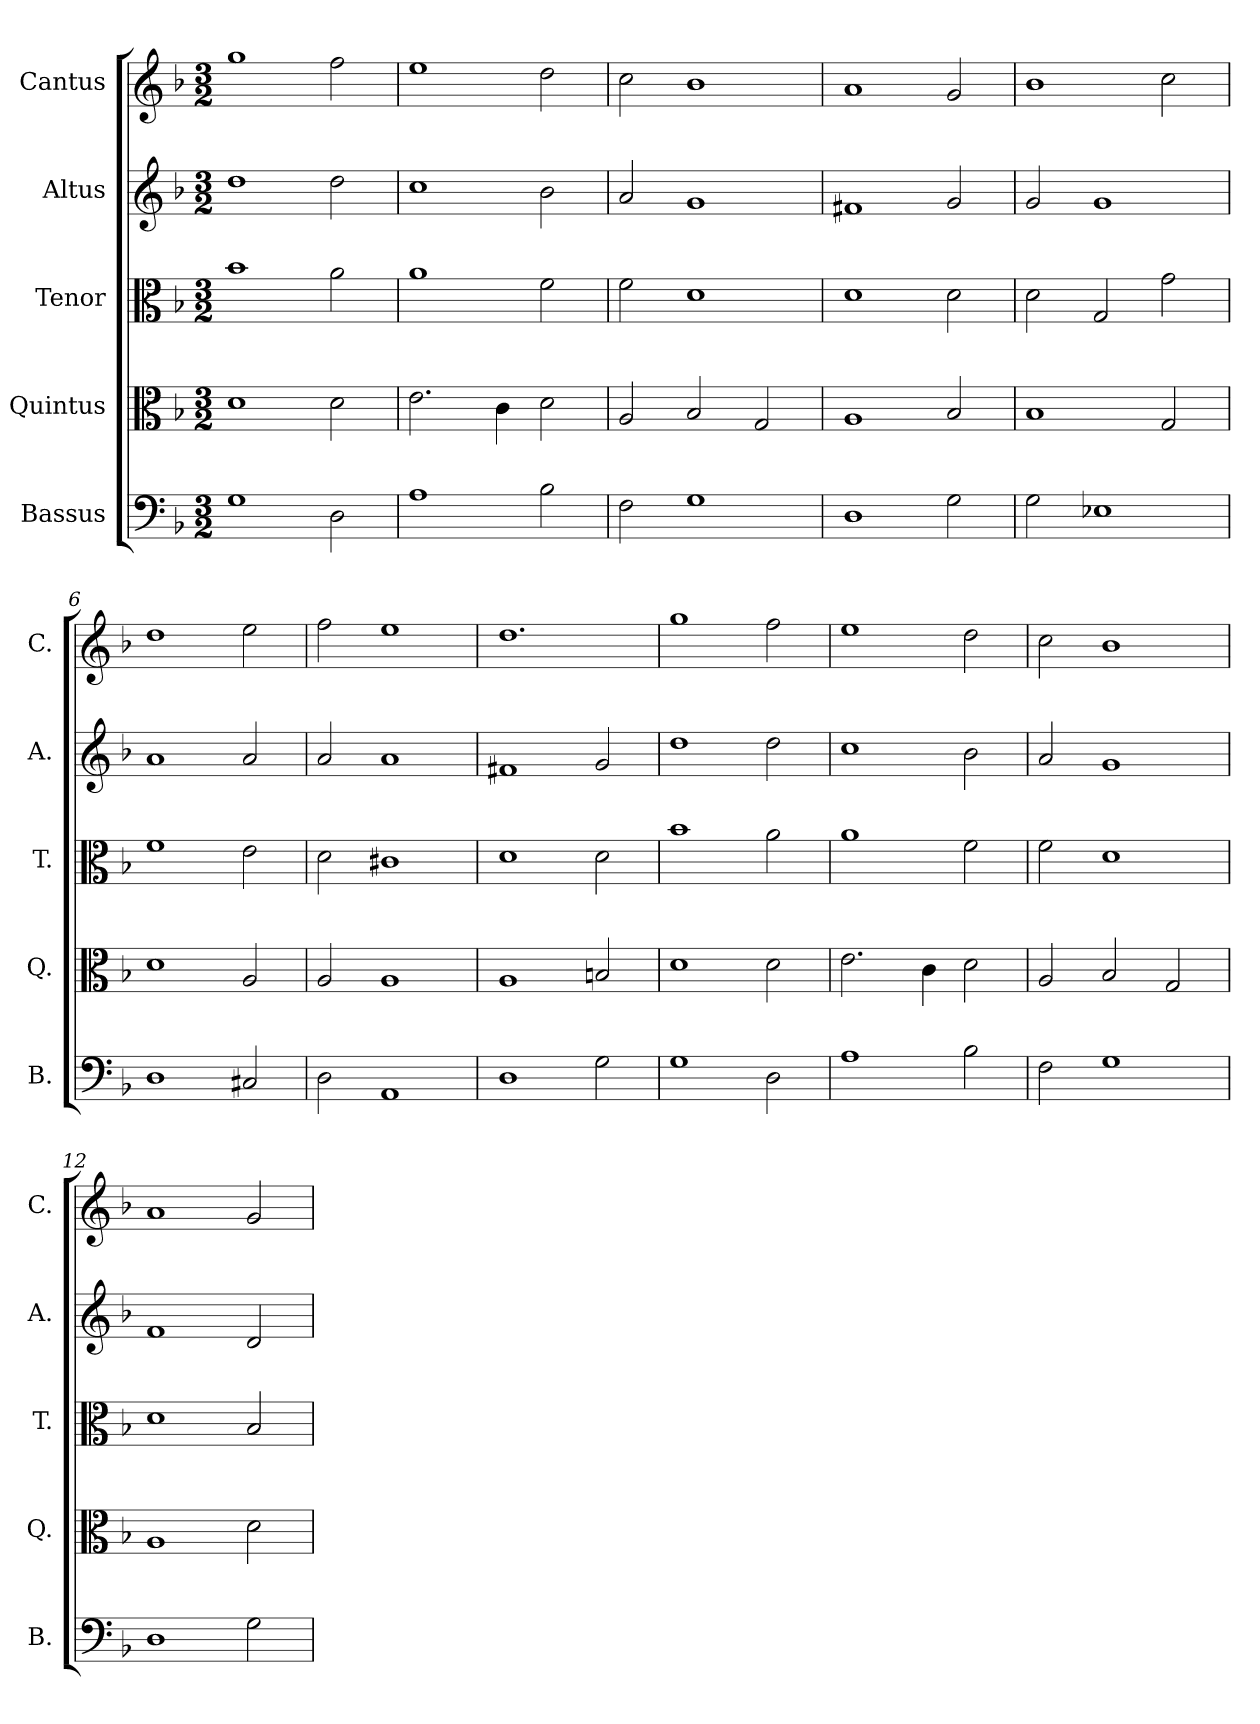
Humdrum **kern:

**kern	**kern	**kern	**kern	**kern
*part5	*part4	*part3	*part2	*part1
*staff5	*staff4	*staff3	*staff2	*staff1
*I"Bassus	*I"Quintus	*I"Tenor	*I"Altus	*I"Cantus
*I'B.	*I'Q.	*I'T.	*I'A.	*I'C.
*clefF4	*clefC3	*clefC3	*clefG2	*clefG2
*k[b-]	*k[b-]	*k[b-]	*k[b-]	*k[b-]
*F:	*F:	*F:	*F:	*F:
*M3/2	*M3/2	*M3/2	*M3/2	*M3/2
=1	=1	=1	=1	=1
1G\	1d\	1b-\	1dd\	1gg\
2D\	2d\	2a\	2dd\	2ff\
=2	=2	=2	=2	=2
1A\	2.e\	1a\	1cc\	1ee\
.	4c\	.	.	.
2B-\	2d\	2f\	2b-\	2dd\
=3	=3	=3	=3	=3
2F\	2A/	2f\	2a/	2cc\
1G\	2B-/	1d\	1g/	1b-\
.	2G/	.	.	.
=4	=4	=4	=4	=4
1D\	1A/	1d\	1f#X/	1a/
2G\	2B-/	2d\	2g/	2g/
=5	=5	=5	=5	=5
2G\	1B-/	2d\	2g/	1b-\
1E-X\	.	2G/	1g/	.
.	2G/	2g\	.	2cc\
!!LO:LB:g=z
=6	=6	=6	=6	=6
1D\	1d\	1f\	1a/	1dd\
2C#X/	2A/	2e\	2a/	2ee\
=7	=7	=7	=7	=7
2D\	2A/	2d\	2a/	2ff\
1AA/	1A/	1c#X\	1a/	1ee\
=8	=8	=8	=8	=8
1D\	1A/	1d\	1f#X/	1.dd\
2G\	2Bn/	2d\	2g/	.
=9	=9	=9	=9	=9
1G\	1d\	1b-\	1dd\	1gg\
2D\	2d\	2a\	2dd\	2ff\
=10	=10	=10	=10	=10
1A\	2.e\	1a\	1cc\	1ee\
.	4c\	.	.	.
2B-\	2d\	2f\	2b-\	2dd\
=11	=11	=11	=11	=11
2F\	2A/	2f\	2a/	2cc\
1G\	2B-/	1d\	1g/	1b-\
.	2G/	.	.	.
!!LO:PB:g=z
=12	=12	=12	=12	=12
1D\	1A/	1d\	1f/	1a/
2G\	2d\	2B-/	2d/	2g/
=	=	=	=	=
*-	*-	*-	*-	*-
